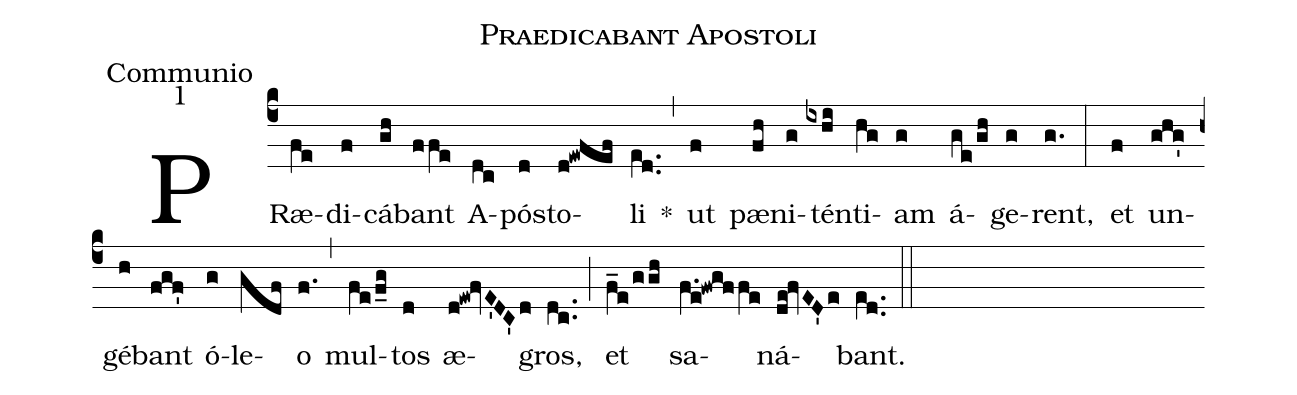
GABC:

name:Praedicabant Apostoli;
office-part:Communio;
mode:1;
%%
(c4) PRæ(fe)di(f)cá(gh)bant(ffe) A(dc)pós(d)to(d!ewfef)li(e[ll:1]d..) *(,)
ut(f) pæ(fh)ni(g)tén(ixhi)ti(hg)am(g) á(ge/gh)ge(g)rent,(g.) (:)
et(f) un(ghg')gé(h)bant(fgf') ó(g)le(gdf)o(f.) (,) mul(fe/f_g)tos(d) æ(d!ew!fvE'DC'd)gros,(dc..) (;) et(f_e/ggh) sa(f.e!fwgffe)ná(de!fvED'e)bant.(e[ll:1]d..) (::)
